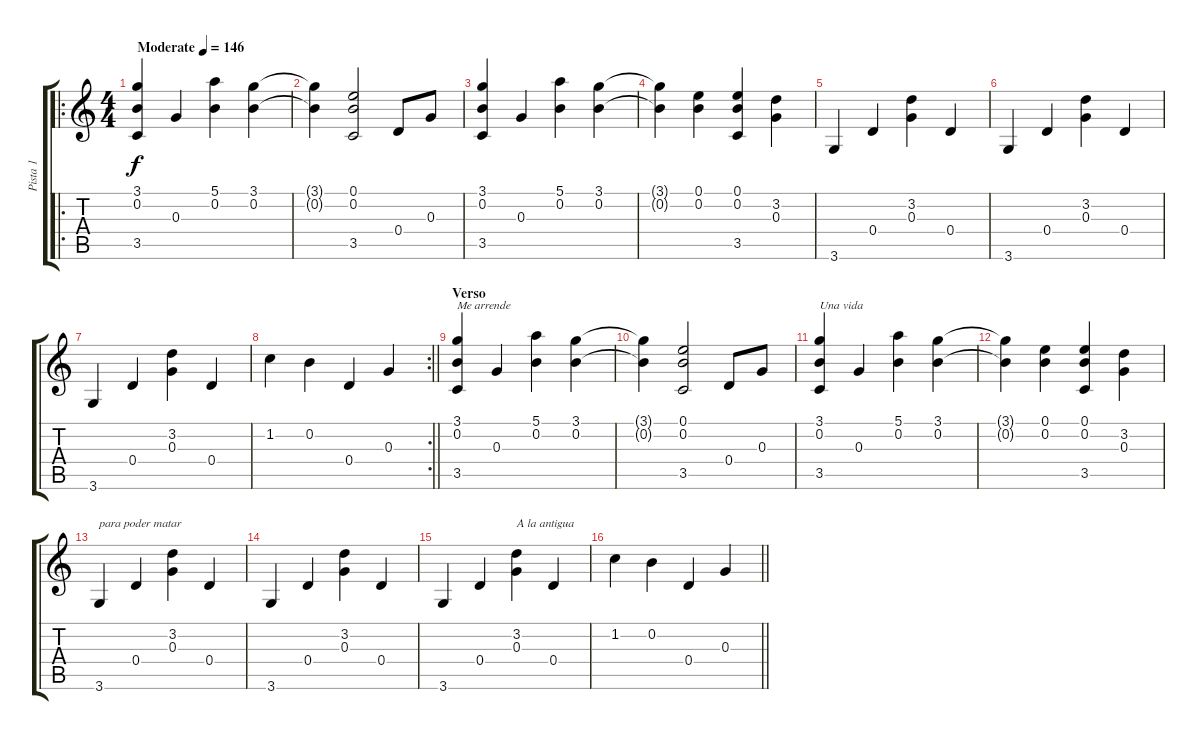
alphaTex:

\track ("Pista 1" "Pista 1") {instrument electricguitarjazz}
\staff {score tabs}
\tuning (E4 B3 G3 D3 A2 E2) {hide}
\ro
\ts (4 4)
\tempo (146 "Moderate")
\clef g2
\ks c
(3.1 0.2 3.5).4{dy f instrument electricguitarjazz} 0.3.4 (5.1 0.2).4 (3.1 0.2).4 |
(3.1{t} 0.2{t}).4 (0.1 0.2 3.5).2 0.4.8 0.3.8 |
(3.1 0.2 3.5).4 0.3.4 (5.1 0.2).4 (3.1 0.2).4 |
(3.1{t} 0.2{t}).4 (0.1 0.2).4 (0.1 0.2 3.5).4 (3.2 0.3).4 |
3.6.4 0.4.4 (3.2 0.3).4 0.4.4 |
3.6.4 0.4.4 (3.2 0.3).4 0.4.4 |
3.6.4 0.4.4 (3.2 0.3).4 0.4.4 |
\rc 2
\barLineRight lightlight
1.2.4 0.2.4 0.4.4 0.3.4 |
\section ("" "Verso")
(3.1 0.2 3.5).4{txt "Me arrende"} 0.3.4 (5.1 0.2).4 (3.1 0.2).4 |
(3.1{t} 0.2{t}).4 (0.1 0.2 3.5).2 0.4.8 0.3.8 |
(3.1 0.2 3.5).4{txt "Una vida"} 0.3.4 (5.1 0.2).4 (3.1 0.2).4 |
(3.1{t} 0.2{t}).4 (0.1 0.2).4 (0.1 0.2 3.5).4 (3.2 0.3).4 |
3.6.4{txt "para poder matar"} 0.4.4 (3.2 0.3).4 0.4.4 |
3.6.4 0.4.4 (3.2 0.3).4 0.4.4 |
3.6.4 0.4.4 (3.2 0.3).4{txt "A la antigua"} 0.4.4 |
\barLineRight lightlight
1.2.4 0.2.4 0.4.4 0.3.4
